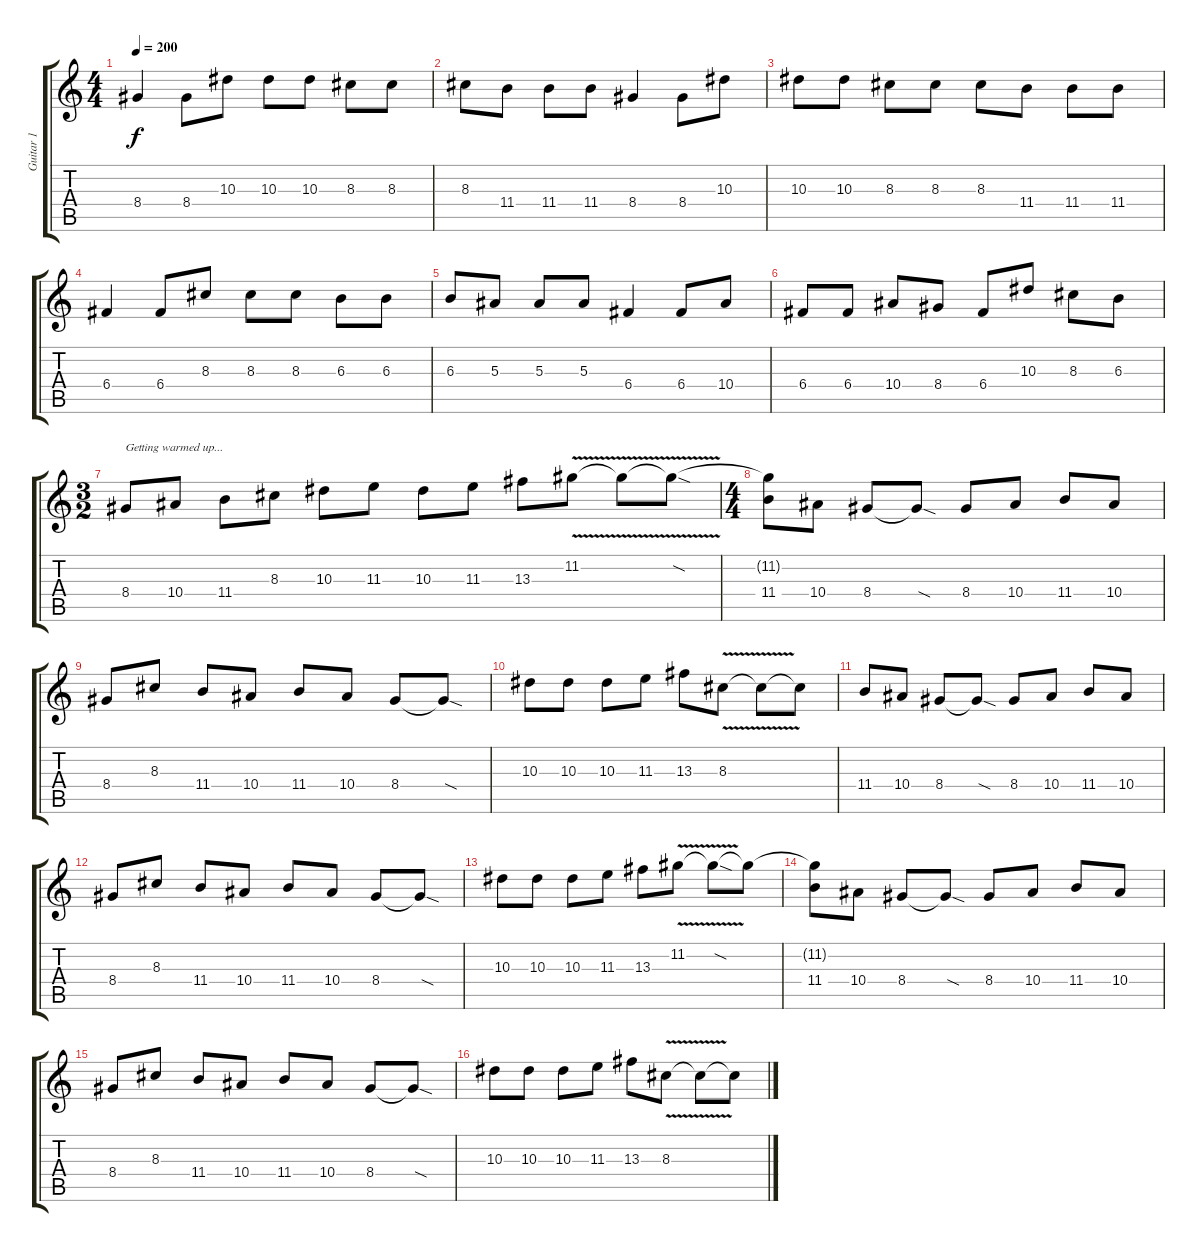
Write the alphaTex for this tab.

\track ("Guitar 1" "Guitar 1") {instrument distortionguitar}
\staff {score tabs}
\tuning (D4 A3 F3 C3 G2 D2) {hide}
\ts (4 4)
\tempo 200
\clef g2
\ks c
8.4.4{dy f} 8.4.8 10.3.8 10.3.8 10.3.8 8.3.8 8.3.8 |
8.3.8 11.4.8 11.4.8 11.4.8 8.4.4 8.4.8 10.3.8 |
10.3.8 10.3.8 8.3.8 8.3.8 8.3.8 11.4.8 11.4.8 11.4.8 |
6.4.4 6.4.8 8.3.8 8.3.8 8.3.8 6.3.8 6.3.8 |
6.3.8 5.3.8 5.3.8 5.3.8 6.4.4 6.4.8 10.4.8 |
6.4.8 6.4.8 10.4.8 8.4.8 6.4.8 10.3.8 8.3.8 6.3.8 |
\ts (3 2)
8.4.8{txt "Getting warmed up..."} 10.4.8 11.4.8 8.3.8 10.3.8 11.3.8 10.3.8 11.3.8 13.3.8 11.2{v}.8 11.2{v t}.8 11.2{sod t}.8 |
\ts (4 4)
(11.2{t} 11.4).8 10.4.8 8.4.8 8.4{sod t}.8 8.4.8 10.4.8 11.4.8 10.4.8 |
8.4.8 8.3.8 11.4.8 10.4.8 11.4.8 10.4.8 8.4.8 8.4{sod t}.8 |
10.3.8 10.3.8 10.3.8 11.3.8 13.3.8 8.3{v}.8 8.3{t}.8 8.3{t}.8 |
11.4.8 10.4.8 8.4.8 8.4{sod t}.8 8.4.8 10.4.8 11.4.8 10.4.8 |
8.4.8 8.3.8 11.4.8 10.4.8 11.4.8 10.4.8 8.4.8 8.4{sod t}.8 |
10.3.8 10.3.8 10.3.8 11.3.8 13.3.8 11.2{v}.8 11.2{sod t}.8 11.2{t}.8 |
(11.2{t} 11.4).8 10.4.8 8.4.8 8.4{sod t}.8 8.4.8 10.4.8 11.4.8 10.4.8 |
8.4.8 8.3.8 11.4.8 10.4.8 11.4.8 10.4.8 8.4.8 8.4{sod t}.8 |
10.3.8 10.3.8 10.3.8 11.3.8 13.3.8 8.3{v}.8 8.3{t}.8 8.3{t}.8
